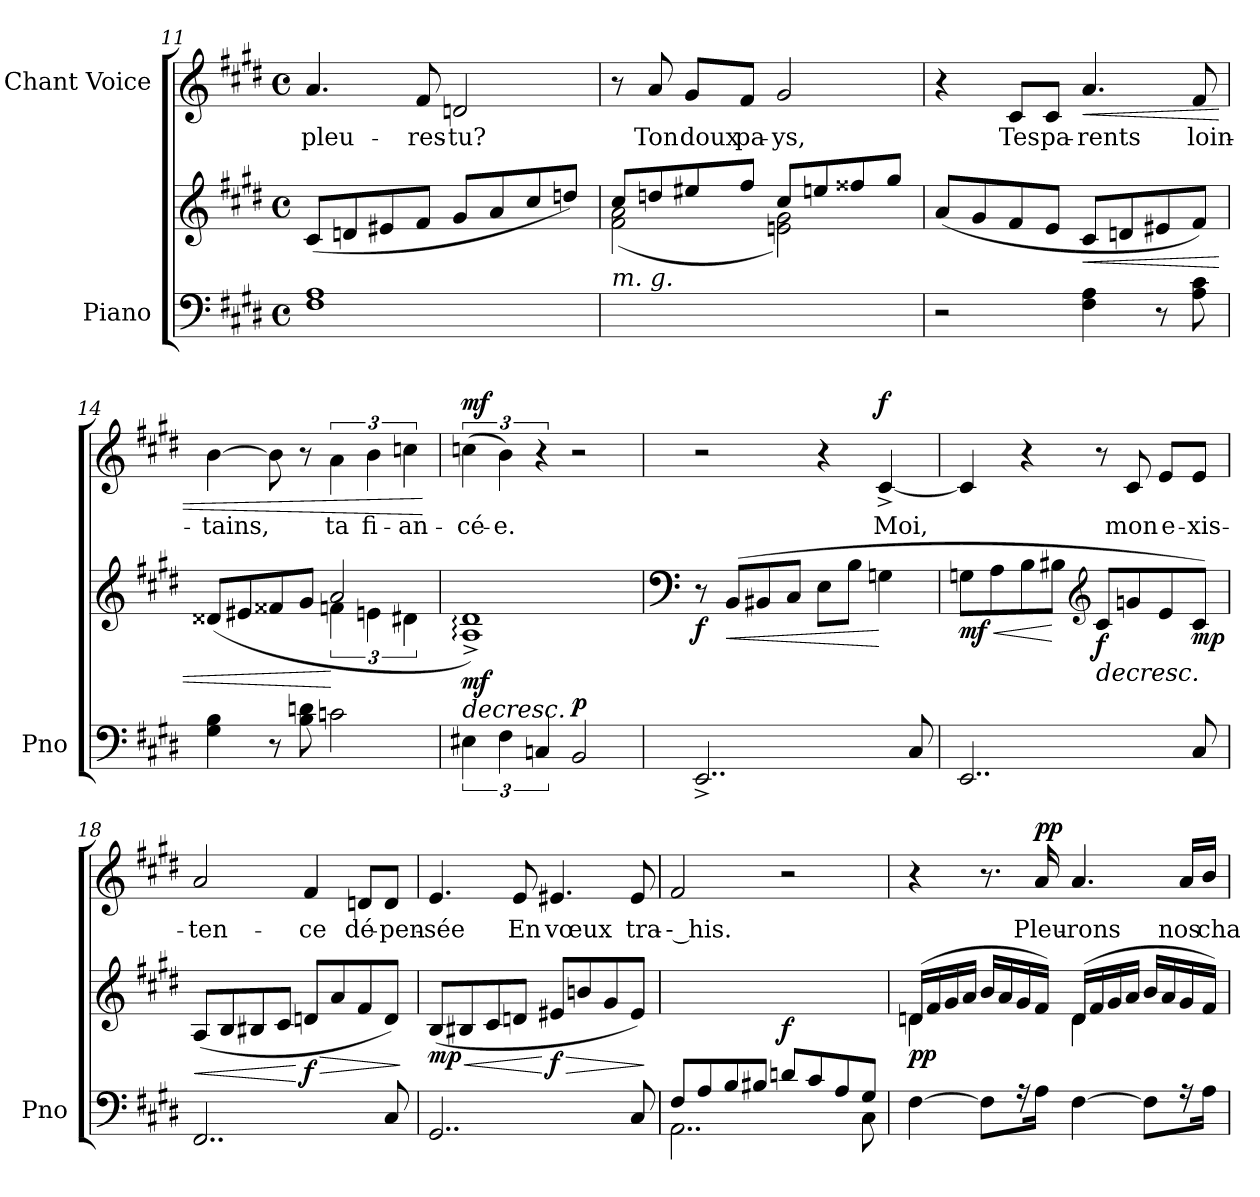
**kern	**kern	**dynam	**kern	**text	**dynam
*part2	*part2	*part2	*part1	*part1	*part1
*staff3	*staff2	*staff2/3	*staff1	*staff1	*staff1
*I"Piano	*	*	*I"Chant Voice	*	*
*I'Pno	*	*	*	*	*
*clefF4	*clefG2	*	*clefG2	*	*
*k[f#c#g#d#]	*k[f#c#g#d#]	*	*k[f#c#g#d#]	*	*
*M4/4	*M4/4	*	*M4/4	*	*
*met(c)	*met(c)	*	*met(c)	*	*
=11	=11	=11	=11	=11	=11
!	!	!	!	!LO:LY:b	!
1F# 1A	(<8c#/L	.	4.a/	pleu-	.
.	8dn/	.	.	.	.
.	8e#X/	.	.	.	.
!	!	!	!	!LO:LY:b	!
.	8f#/J	.	8f#/	-res-	.
!	!	!	!	!LO:LY:b	!
.	8g#/L	.	2dn/	-tu?	.
.	8a/	.	.	.	.
.	8cc#/	.	.	.	.
.	8ddn/J)	.	.	.	.
!!LO:LB:g=z
=12	=12	=12	=12	=12	=12
*	*^	*	*	*	*
!LO:TX:a:i:t=m. g.	!	!	!	!	!	!
1ryy	8cc#/L	(<2f#\ 2a\	.	8r	.	.
!	!	!	!	!	!LO:LY:b	!
.	8ddn/	.	.	8a/	Ton	.
!	!	!	!	!	!LO:LY:b	!
.	8ee#X/	.	.	8g#/L	doux	.
!	!	!	!	!	!LO:LY:b	!
.	8ff#/J	.	.	8f#/J	pa-	.
!	!	!	!	!	!LO:LY:b	!
.	8cc#/L	2en\ 2g#\)	.	2g#/	-ys,	.
.	8een/	.	.	.	.	.
.	8ff##X/	.	.	.	.	.
.	8gg#/J	.	.	.	.	.
*	*v	*v	*	*	*	*
=13	=13	=13	=13	=13	=13
2r	(<8a/L	.	4r	.	.
.	8g#/	.	.	.	.
!	!	!	!	!LO:LY:b	!
.	8f#/	.	8c#/L	Tes	.
!	!	!	!	!LO:LY:b	!
.	8e/J	.	8c#/J	pa-	.
!	!	!LO:HP:b	!	!LO:LY:b	!LO:HP:b
4F#\ 4A\	8c#/L	<	4.a/	-rents	<
.	8dn/	.	.	.	.
8r	8e#X/	.	.	.	.
!	!	!	!	!LO:LY:b	!
8A\ 8c#\	8f#/J)	.	8f#/	loin-	.
=14	=14	=14	=14	=14	=14
*	*^	*	*	*	*
!	!	!	!	!	!LO:LY:b	!
4G#\ 4B\	(>8d##X/L	2ryy	.	[4b\	-tains,	.
.	8e#X/	.	.	.	.	.
8r	8f##X/	.	.	8b\]	.	.
8B\ 8dn\	8g#/J	.	.	8r	.	.
!	!	!	!	!	!LO:LY:b	!
2cn\	2a/	6fn\	[	6a\	ta	.
!	!	!	!	!	!LO:LY:b	!
.	.	6en\	.	6b\	fi-	.
!	!	!	!	!	!LO:LY:b	!
.	.	6d#X\	.	6ccn\	-an-	.
*	*v	*v	*	*	*	*
.	.	.	.	.	[
=15	=15	=15	=15	=15	=15
!	!	!LO:HP:b	!	!LO:LY:b	!
!	!	!LO:DY:n=1:b	!	!	!LO:DY:a
6E#X:\	1A:^ 1d#:^)	> mf	(>6ccn\	-cé-	mf
!	!	!	!	!LO:LY:b	!
6F#\	.	.	6b\)	-e.	.
6Cn/	.	.	6r	.	.
!	!	!LO:DY:n=2:a=2	!	!	!
2BB/	.	p	2r	.	.
.	.	]	.	.	.
!!LO:LB:g=z
=16	=16	=16	=16	=16	=16
*	*clefF4	*	*	*	*
!	!	!LO:DY:b	!	!	!
2..EE^/	8r	f	2r	.	.
!	!	!LO:HP:b	!	!	!
.	(>8BB/L	<	.	.	.
.	8BB#X/	.	.	.	.
.	8C#/J	.	.	.	.
.	8E\L	.	4r	.	.
.	8B\J	.	.	.	.
!	!	!	!	!LO:LY:b	!LO:DY:a
.	4Gn\	[	[4c#^/	Moi,	f
8C#/	.	.	.	.	.
=17	=17	=17	=17	=17	=17
!	!	!LO:HP:b	!	!	!
!	!	!LO:DY:n=1:b	!	!	!
2..EE/	8Gn\L	< mf	4c#/]	.	.
.	8A\	.	.	.	.
.	8B\	.	4r	.	.
.	8B#X\J	[	.	.	.
*	*clefG2	*	*	*	*
!	!	!LO:HP:b	!	!	!
!	!	!LO:DY:n=2:b	!	!	!
.	8c#/L	> f	8r	.	.
!	!	!	!	!LO:LY:b	!
.	8gn/	.	8c#/	mon	.
!	!	!	!	!LO:LY:b	!
.	8e/	.	8e/L	e-	.
!	!	!LO:DY:n=3:b	!	!LO:LY:b	!
8C#/	8c#/J)	mp	8e/J	-xis-	.
.	.	]	.	.	.
=18	=18	=18	=18	=18	=18
!	!	!LO:HP:b	!	!LO:LY:b	!
2..FF#/	(<8A/L	<	2a/	-ten-	.
.	8B/	.	.	.	.
.	8B#X/	.	.	.	.
.	8c#/J	.	.	.	.
!	!	!LO:HP:n=1:b	!	!LO:LY:b	!
!	!	!LO:DY:n=1:b	!	!	!
.	8dn/L	[ > f	4f#/	-ce	.
.	8a/	.	.	.	.
!	!	!	!	!LO:LY:b	!
.	8f#/	.	8dn/L	dé-	.
!	!	!	!	!LO:LY:b	!
8C#/	8d/J)	.	8d/J	-pen-	.
.	.	]	.	.	.
=19	=19	=19	=19	=19	=19
!	!	!LO:HP:b	!	!LO:LY:b	!
!	!	!LO:DY:n=1:b	!	!	!
2..GG#/	(<8B/L	< mp	4.e/	-sée	.
.	8B#X/	.	.	.	.
.	8c#/	.	.	.	.
!	!	!	!	!LO:LY:b	!
.	8dn/J	.	8e/	En	.
!	!	!LO:HP:n=1:b	!	!LO:LY:b	!
!	!	!LO:DY:n=2:b	!	!	!
.	8e#X/L	[ > f	4.e#X/	vœux	.
.	8bn/	.	.	.	.
.	8g#/	.	.	.	.
!	!	!	!	!LO:LY:b	!
8C#/	8e#/J)	.	8e#/	tra-	.
.	.	]	.	.	.
!!LO:LB:g=z
=20	=20	=20	=20	=20	=20
*^	*	*	*	*	*
!	!	!	!	!	!LO:LY:b	!
8F#/L	2..AA\	2ryy	.	2f#/	-- his.	.
8A/	.	.	.	.	.	.
8B/	.	.	.	.	.	.
8B#X/J	.	.	.	.	.	.
!	!	!	!LO:DY:b	!	!	!
8dn/L	.	2ryy	f	2r	.	.
8c#/	.	.	.	.	.	.
8A/	.	.	.	.	.	.
8G#/J	8C#\	.	.	.	.	.
=21	=21	=21	=21	=21	=21	=21
*	*	*^	*	*	*	*
!LO:TX:b:i:t=una corda	!	!	!	!	!	!	!
!	!	!	!	!LO:DY:b	!	!	!
*v	*v	*	*	*	*	*	*
[4F#\	(<16dn/LL	4d\	pp	4r	.	.
.	16f#/	.	.	.	.	.
.	16g#/	.	.	.	.	.
.	16a/JJ	.	.	.	.	.
8F#\L]	16b/LL	4ryy	.	8.r	.	.
.	16a/	.	.	.	.	.
16rA	16g#/	.	.	.	.	.
!	!	!	!	!	!LO:LY:b	!LO:DY:a
16A\Jk	16f#/JJ)	.	.	16a/	Pleu-	pp
!	!	!	!	!	!LO:LY:b	!
[4F#\	(<16d/LL	4d\	.	4.a/	-rons	.
.	16f#/	.	.	.	.	.
.	16g#/	.	.	.	.	.
.	16a/JJ	.	.	.	.	.
8F#\L]	16b/LL	4ryy	.	.	.	.
.	16a/	.	.	.	.	.
!	!	!	!	!	!LO:LY:b	!
16rA	16g#/	.	.	16a/LL	nos	.
!	!	!	!	!	!LO:LY:b	!
16A\Jk	16f#/JJ)	.	.	16b/JJ	cha-	.
*	*v	*v	*	*	*	*
=	=	=	=	=	=
*-	*-	*-	*-	*-	*-
